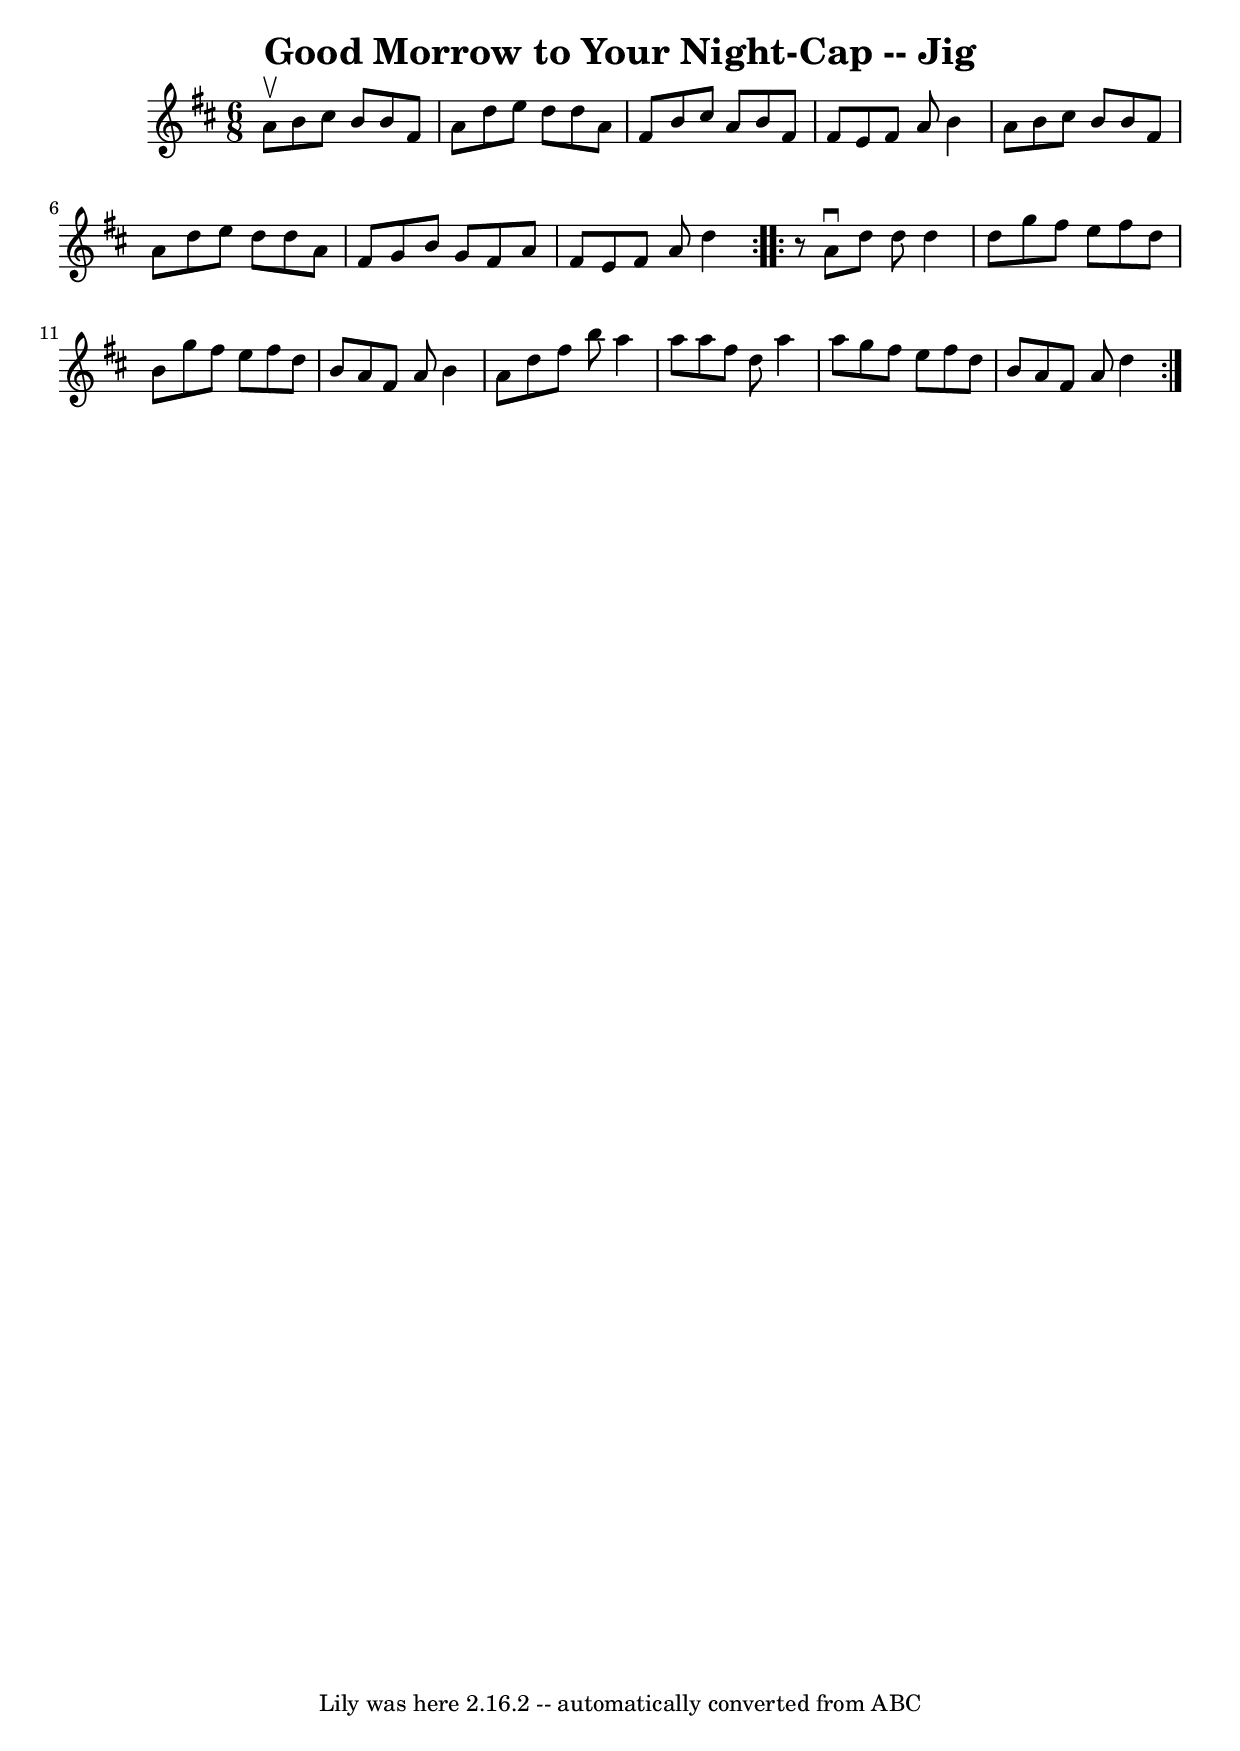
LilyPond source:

\version "2.16.2"
\include "Mammoth.ily"
\header {
  %% book = "Ryan's Mammoth Collection"
 crossRefNumber = "1"
 footnotes = "\\\\91 475"
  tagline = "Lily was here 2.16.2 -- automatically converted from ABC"
  title = "Good Morrow to Your Night-Cap -- Jig"

}
voicedefault =  {



  \repeat volta 2 {

    \time 6/8 
    \key d \major a'8^\upbow  |
 b'8 cs''8 b'8 b'8 fs'8 a'8     |
 d''8 e''8 d''8 d''8 a'8 fs'8     |
 b'8 cs''8 a'8 b'8 fs'8 fs'8    |
 e'8 fs'8 a'8 b'4 a'8     |
 b'8 cs''8 b'8 b'8 fs'8 a'8     |
 d''8 e''8 d''8 d''8 a'8 fs'8    |
 g'8 b'8 g'8 fs'8 a'8 fs'8     |
 e'8 fs'8 a'8    
 d''4  
  }     
  \repeat volta 2 {     r8  |
 a'8^\downbow d''8 d''8 d''4 d''8     |
 g''8 fs''8 e''8 fs''8 d''8 b'8     |
 g''8 fs''8 e''8 fs''8 d''8 b'8    |
 a'8 fs'8 a'8 b'4 a'8     |
 d''8 fs''8 b''8 a''4 a''8     |
 a''8 fs''8 d''8 a''4 a''8    |
 g''8 fs''8 e''8 fs''8 d''8 b'8     |
 a'8 fs'8 a'8    
 d''4  
  }   

}

\score{
  <<

    \context Staff="default"
    {
      \voicedefault 
      
    }

  >>
  \layout {
    
  }
  \midi {
  }

}
